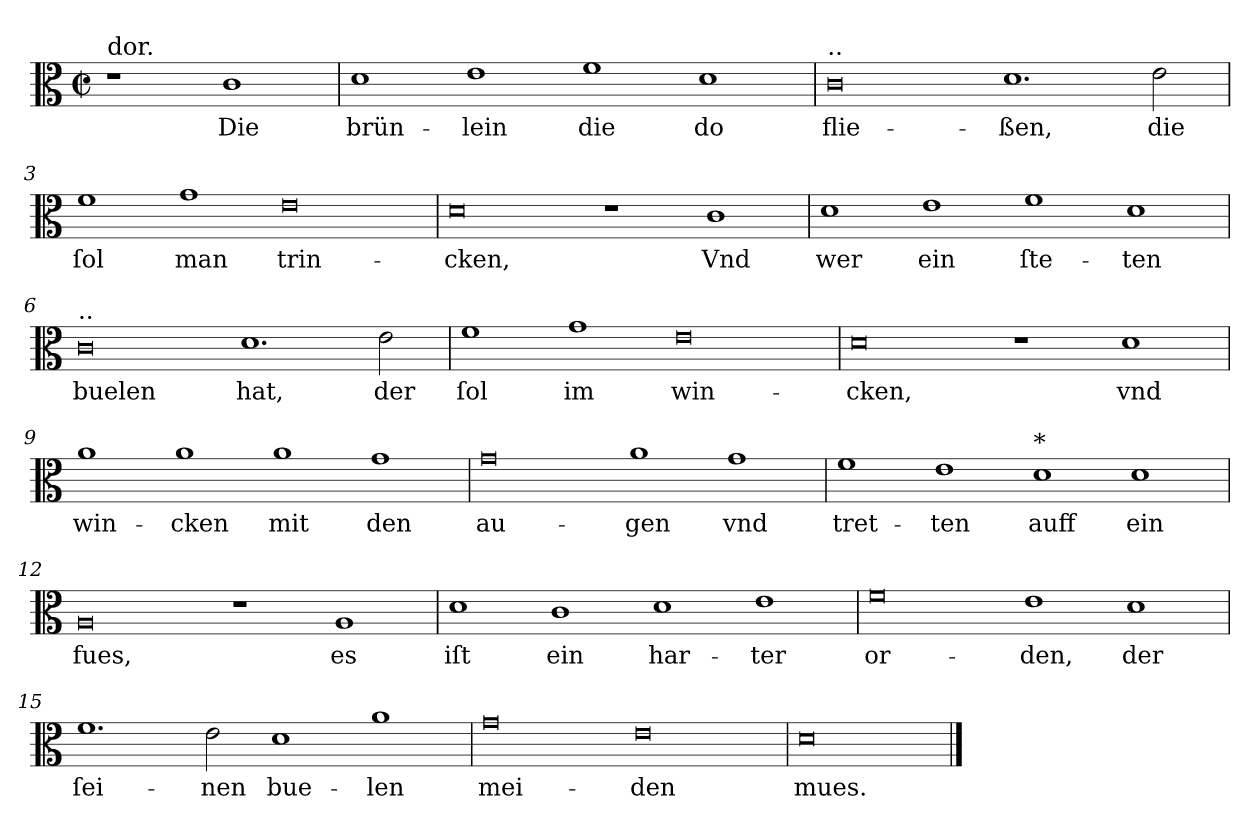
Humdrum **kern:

**kern	**text
*part1	*part1
*staff1	*staff1
*clefC3	*
*k[]	*
*D:dor	*
*M4/1	*
*met(c|)	*
=	=
!LO:TX:a:t=dor.	!
1r	.
1c	Die
=1	=1
1d	brün-
1e	-lein
1f	die
1d	do
=2	=2
!LO:TX:a:t=..	!
0c	flie-
1.d	-ßen,
2e	die
=3	=3
1f	ſol
1g	man
0e	trin-
=4	=4
0d	-cken,
1r	.
1c	Vnd
=5	=5
1d	wer
1e	ein
1f	ſte-
1d	-ten
=6	=6
!LO:TX:a:t=..	!
0c	buelen
1.d	hat,
2e	der
=7	=7
1f	ſol
1g	im
0e	win-
=8	=8
0d	-cken,
1r	.
1d	vnd
=9	=9
1a	win-
1a	-cken
1a	mit
1g	den
=10	=10
0g	au-
1a	-gen
1g	vnd
=11	=11
1f	tret-
1e	-ten
!LO:TX:a:t=*	!
1d	auff
1d	ein
=12	=12
0A	fues,
1r	.
1A	es
=13	=13
1d	iſt
1c	ein
1d	har-
1e	-ter
=14	=14
0f	or-
1e	-den,
1d	der
=15	=15
1.f	ſei-
2e	-nen
1d	bue-
1a	-len
=16	=16
0g	mei-
0e	-den
=17	=17
0d\	mues.
==	==
*-	*-
